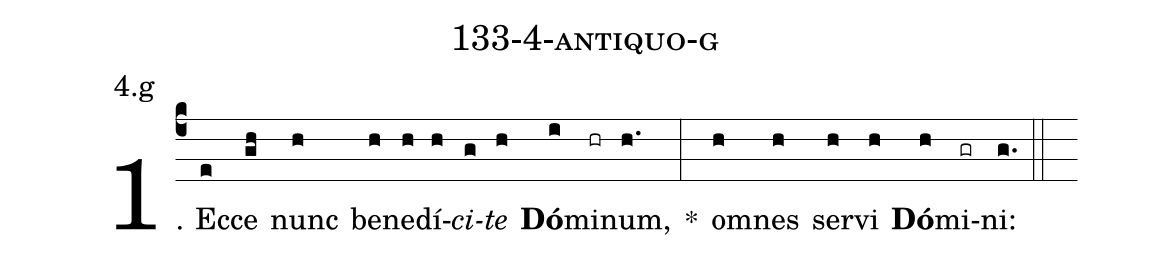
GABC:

name: 133-4-antiquo-g;
annotation: 4.g;
%%
(c4)1. Ec(e)ce(gh) nunc(h) be(h)ne(h)dí(h)<i>ci</i>(g)<i>te</i>(h) <b>Dó</b>(i)mi(hr)num,(h.) *(:) om(h)nes(h) ser(h)vi(h) <b>Dó</b>(h)mi(gr)ni:(g.) (::)
